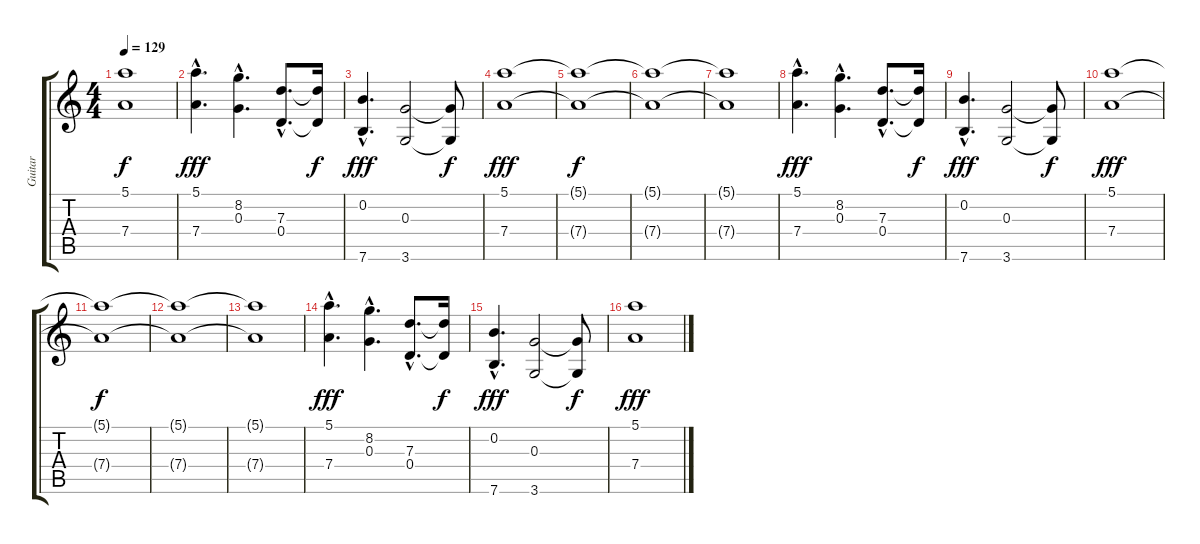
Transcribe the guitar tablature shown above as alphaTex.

\track ("Guitar" "Guitar") {instrument distortionguitar}
\staff {score tabs}
\tuning (E4 B3 G3 D3 A2 E2) {hide}
\ts (4 4)
\tempo 129
\clef g2
\ks c
(5.1{t} 7.4{t}).1{dy f} |
(5.1{hac} 7.4{hac}).4{d dy fff} (8.2{hac} 0.3{hac}).4{d} (7.3{hac} 0.4{hac}).8{d} (7.3{t} 0.4{t}).16{dy f} |
(0.2{hac} 7.6{hac}).4{d dy fff} (0.3 3.6).2 (0.3{t} 3.6{t}).8{dy f} |
(5.1 7.4).1{dy fff} |
(5.1{t} 7.4{t}).1{dy f} |
(5.1{t} 7.4{t}).1 |
(5.1{t} 7.4{t}).1 |
(5.1{hac} 7.4{hac}).4{d dy fff} (8.2{hac} 0.3{hac}).4{d} (7.3{hac} 0.4{hac}).8{d} (7.3{t} 0.4{t}).16{dy f} |
(0.2{hac} 7.6{hac}).4{d dy fff} (0.3 3.6).2 (0.3{t} 3.6{t}).8{dy f} |
(5.1 7.4).1{dy fff} |
(5.1{t} 7.4{t}).1{dy f} |
(5.1{t} 7.4{t}).1 |
(5.1{t} 7.4{t}).1 |
(5.1{hac} 7.4{hac}).4{d dy fff} (8.2{hac} 0.3{hac}).4{d} (7.3{hac} 0.4{hac}).8{d} (7.3{t} 0.4{t}).16{dy f} |
(0.2{hac} 7.6{hac}).4{d dy fff} (0.3 3.6).2 (0.3{t} 3.6{t}).8{dy f} |
(5.1 7.4).1{dy fff}
